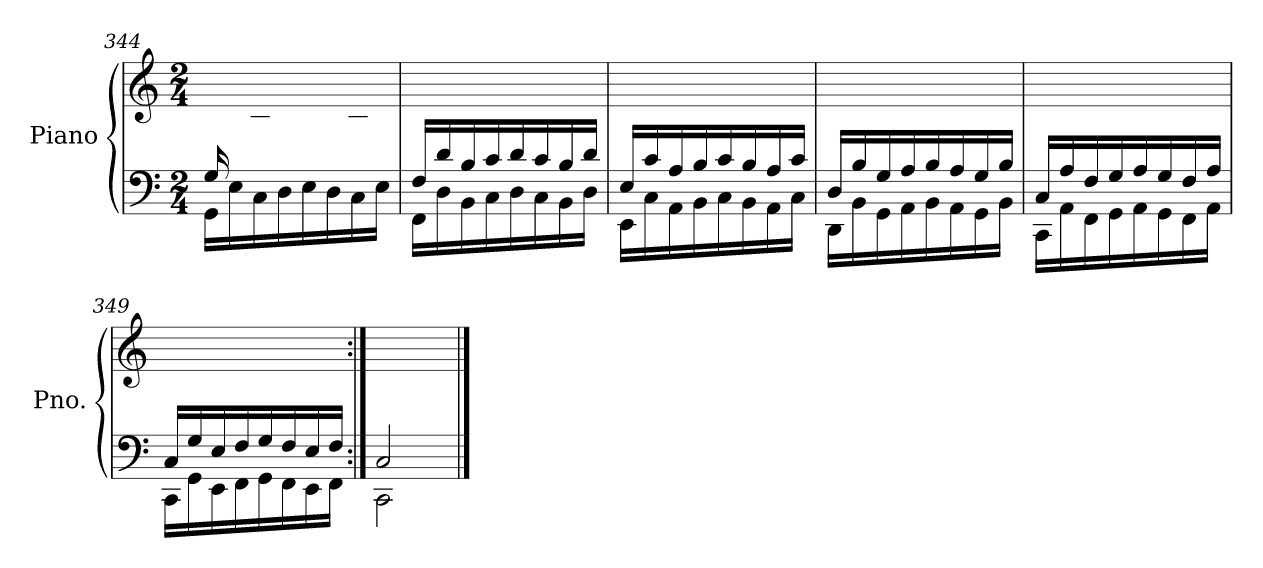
**kern	**kern
*part1	*part1
*staff2	*staff1
*I"Piano	*
*I'Pno.	*
!!LO:LB:g=z
*clefF4	*clefG2
*k[]	*k[]
*M2/4	*M2/4
=344	=344
*^	*
16G/LL	16GG\LL	16ryy
4..ryy	16E\	16e/
.	16C\	16c/
.	16D\	16d/
.	16E\	16e/
.	16D\	16d/
.	16C\	16c/
.	16E\JJ	16e/JJ
=345	=345	=345
16F/LL	16FF\LL	2ryy
16d/	16D\	.
16B/	16BB\	.
16c/	16C\	.
16d/	16D\	.
16c/	16C\	.
16B/	16BB\	.
16d/JJ	16D\JJ	.
=346	=346	=346
16E/LL	16EE\LL	2ryy
16c/	16C\	.
16A/	16AA\	.
16B/	16BB\	.
16c/	16C\	.
16B/	16BB\	.
16A/	16AA\	.
16c/JJ	16C\JJ	.
=347	=347	=347
16D/LL	16DD\LL	2ryy
16B/	16BB\	.
16G/	16GG\	.
16A/	16AA\	.
16B/	16BB\	.
16A/	16AA\	.
16G/	16GG\	.
16B/JJ	16BB\JJ	.
=348	=348	=348
16C/LL	16CC\LL	2ryy
16A/	16AA\	.
16F/	16FF\	.
16G/	16GG\	.
16A/	16AA\	.
16G/	16GG\	.
16F/	16FF\	.
16A/JJ	16AA\JJ	.
=349	=349	=349
16C/LL	16CC\LL	2ryy
16G/	16GG\	.
16E/	16EE\	.
16F/	16FF\	.
16G/	16GG\	.
16F/	16FF\	.
16E/	16EE\	.
16F/JJ	16FF\JJ	.
=350:|!	=350:|!	=350:|!
2C/	2CC\	2ryy
*v	*v	*
==	==
*-	*-
